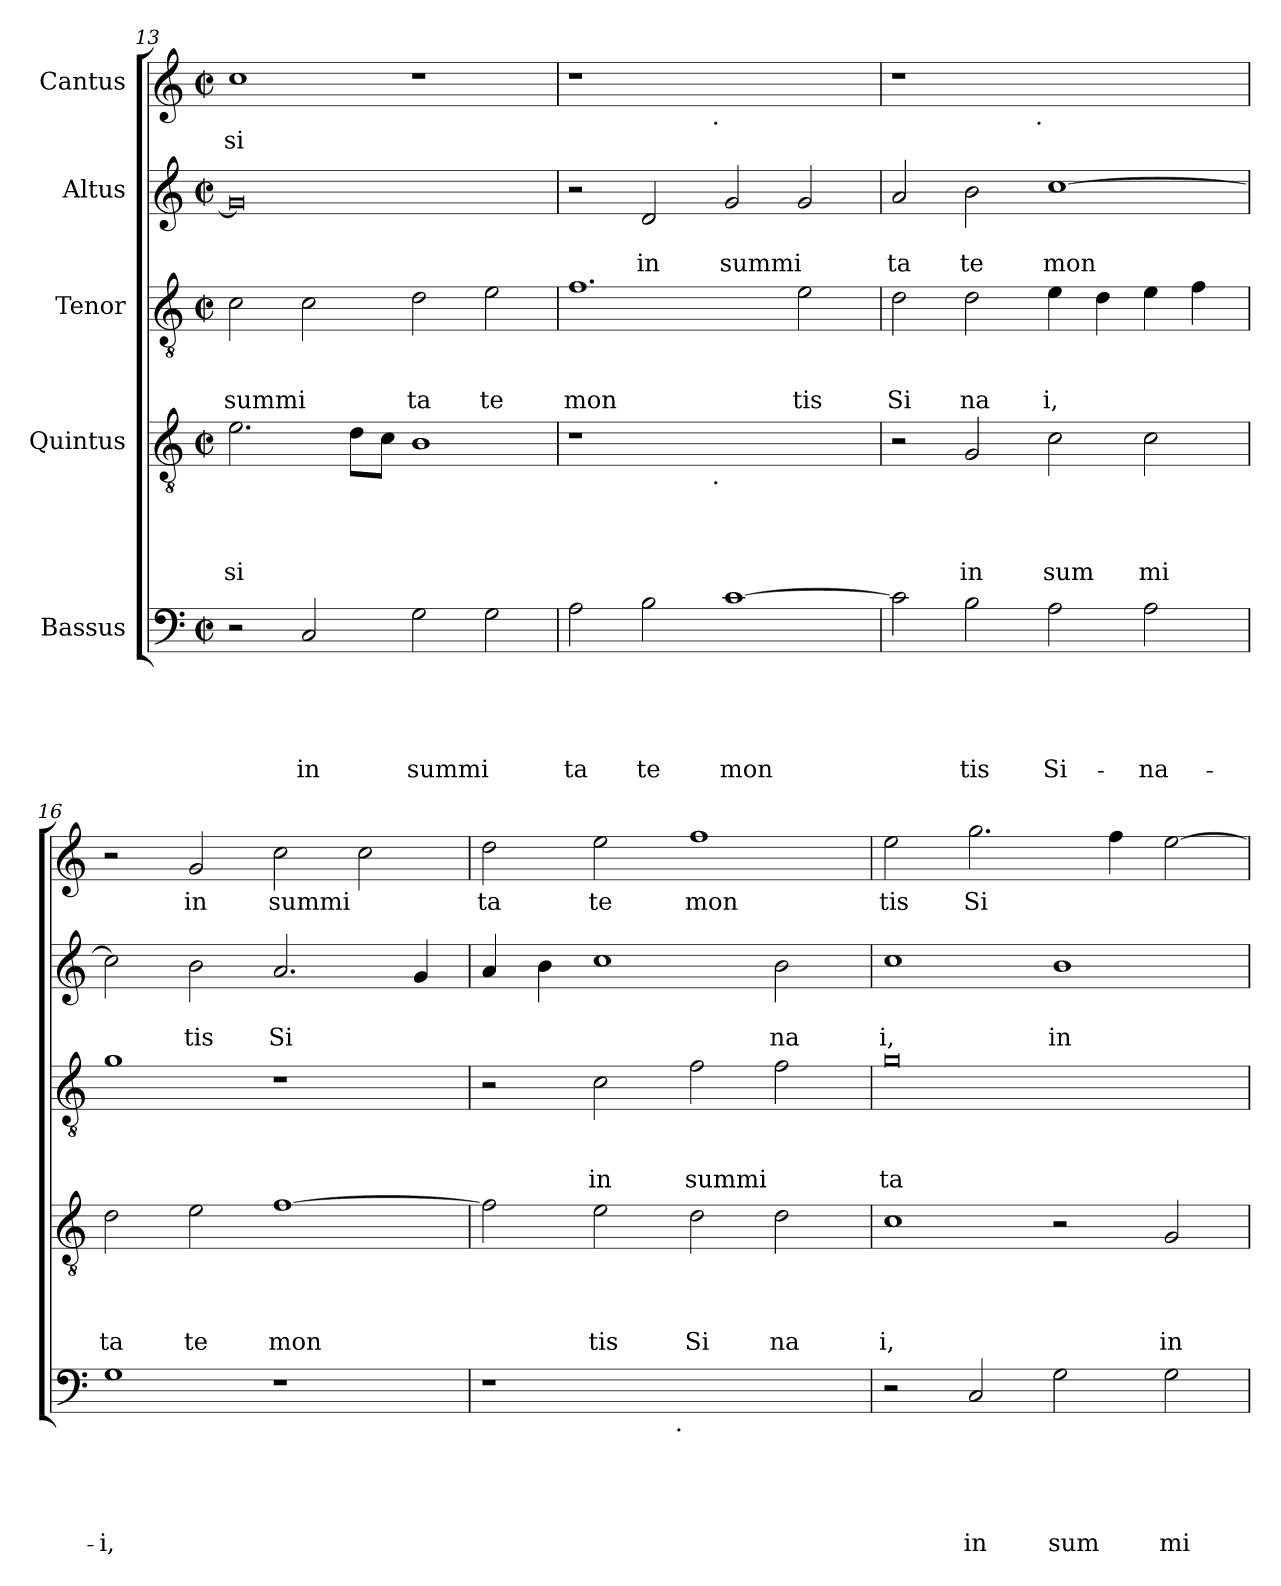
**kern	**text	**text	**text	**text	**text	**kern	**text	**text	**text	**text	**kern	**text	**text	**text	**kern	**text	**text	**kern	**text
*part5	*part5	*part5	*part5	*part5	*part5	*part4	*part4	*part4	*part4	*part4	*part3	*part3	*part3	*part3	*part2	*part2	*part2	*part1	*part1
*staff5	*staff5	*staff5	*staff5	*staff5	*staff5	*staff4	*staff4	*staff4	*staff4	*staff4	*staff3	*staff3	*staff3	*staff3	*staff2	*staff2	*staff2	*staff1	*staff1
*I"Bassus	*	*	*	*	*	*I"Quintus	*	*	*	*	*I"Tenor	*	*	*	*I"Altus	*	*	*I"Cantus	*
*clefF4	*	*	*	*	*	*clefGv2	*	*	*	*	*clefGv2	*	*	*	*clefG2	*	*	*clefG2	*
*k[]	*	*	*	*	*	*k[]	*	*	*	*	*k[]	*	*	*	*k[]	*	*	*k[]	*
*C:	*	*	*	*	*	*C:	*	*	*	*	*C:	*	*	*	*C:	*	*	*C:	*
*M2/2	*	*	*	*	*	*M2/2	*	*	*	*	*M2/2	*	*	*	*M2/2	*	*	*M2/2	*
*met(c|)	*	*	*	*	*	*met(c|)	*	*	*	*	*met(c|)	*	*	*	*met(c|)	*	*	*met(c|)	*
=13	=13	=13	=13	=13	=13	=13	=13	=13	=13	=13	=13	=13	=13	=13	=13	=13	=13	=13	=13
!	!	!	!	!	!	!	!	!	!	!LO:LY:b	!	!	!	!LO:LY:b	!	!	!	!	!LO:LY:b
2r	.	.	.	.	.	2.e\	.	.	.	-si	2c\	.	.	summi	0g]	.	.	1cc	-si
!	!	!	!	!	!LO:LY:b	!	!	!	!	!	!	!	!	!	!	!	!	!	!
2C/	.	.	.	.	in	.	.	.	.	.	2c\	.	.	.	.	.	.	.	.
.	.	.	.	.	.	8d\L	.	.	.	.	.	.	.	.	.	.	.	.	.
.	.	.	.	.	.	8c\J	.	.	.	.	.	.	.	.	.	.	.	.	.
!	!	!	!	!	!LO:LY:b	!	!	!	!	!	!	!	!	!LO:LY:b	!	!	!	!	!
2G\	.	.	.	.	summi	1B	.	.	.	.	2d\	.	.	ta	.	.	.	1r	.
!	!	!	!	!	!	!	!	!	!	!	!	!	!	!LO:LY:b	!	!	!	!	!
2G\	.	.	.	.	.	.	.	.	.	.	2e\	.	.	te	.	.	.	.	.
=14	=14	=14	=14	=14	=14	=14	=14	=14	=14	=14	=14	=14	=14	=14	=14	=14	=14	=14	=14
!	!	!	!	!	!LO:LY:b	!	!	!	!	!	!	!	!	!LO:LY:b	!	!	!	!	!
*	*	*	*	*	*	*^	*	*	*	*	*	*	*	*	*	*	*	*^	*
2A\	.	.	.	.	ta	1r	2ryy	.	.	.	.	1.f	.	.	mon	2r	.	.	1r	2ryy	.
!	!	!	!	!	!LO:LY:b	!	!	!	!	!	!	!	!	!	!	!	!	!LO:LY:b	!	!	!
2B\	.	.	.	.	te	.	4...ryy	.	.	.	.	.	.	.	.	2d/	.	in	.	4...ryy	.
!	!	!	!	!	!	!	!	!	!	!	!	!	!	!	!	!	!	!	!	!LO:TX:b:t=.	!
!	!	!	!	!	!	!	!LO:TX:b:t=.	!	!	!	!	!	!	!	!	!	!	!	!	!	!
.	.	.	.	.	.	.	1ryy	.	.	.	.	.	.	.	.	.	.	.	.	1ryy	.
!	!	!	!	!	!LO:LY:b	!	!	!	!	!	!	!	!	!	!	!	!	!LO:LY:b	!	!	!
[<1c	.	.	.	.	mon	1ryy	.	.	.	.	.	.	.	.	.	2g/	.	summi	1ryy	.	.
!	!	!	!	!	!	!	!	!	!	!	!	!	!	!	!LO:LY:b	!	!	!	!	!	!
.	.	.	.	.	.	.	.	.	.	.	.	2e\	.	.	tis	2g/	.	.	.	.	.
.	.	.	.	.	.	.	32ryy	.	.	.	.	.	.	.	.	.	.	.	.	32ryy	.
!!LO:LB:g=z	!!
=15	=15	=15	=15	=15	=15	=15	=15	=15	=15	=15	=15	=15	=15	=15	=15	=15	=15	=15	=15	=15	=15
!	!	!	!	!	!	!	!	!	!	!	!	!	!	!	!LO:LY:b	!	!	!LO:LY:b	!	!	!
*	*	*	*	*	*	*v	*v	*	*	*	*	*	*	*	*	*	*	*	*	*	*
2c\]	.	.	.	.	.	2r	.	.	.	.	2d\	.	.	Si	2a/	.	ta	1r	2ryy	.
!	!	!	!	!	!LO:LY:b	!	!	!	!	!LO:LY:b	!	!	!	!LO:LY:b	!	!	!LO:LY:b	!	!	!
2B\	.	.	.	.	tis	2G/	.	.	.	in	2d\	.	.	na	2b\	.	te	.	4...ryy	.
!	!	!	!	!	!	!	!	!	!	!	!	!	!	!	!	!	!	!	!LO:TX:b:t=.	!
.	.	.	.	.	.	.	.	.	.	.	.	.	.	.	.	.	.	.	1ryy	.
!	!	!	!	!	!LO:LY:b	!	!	!	!	!LO:LY:b	!	!	!	!LO:LY:b	!	!	!LO:LY:b	!	!	!
2A\	.	.	.	.	Si-	2c\	.	.	.	sum	4e\	.	.	i,	[>1cc	.	mon	1ryy	.	.
.	.	.	.	.	.	.	.	.	.	.	4d\	.	.	.	.	.	.	.	.	.
!	!	!	!	!	!LO:LY:b	!	!	!	!	!LO:LY:b	!	!	!	!	!	!	!	!	!	!
2A\	.	.	.	.	-na-	2c\	.	.	.	mi	4e\	.	.	.	.	.	.	.	.	.
.	.	.	.	.	.	.	.	.	.	.	4f\	.	.	.	.	.	.	.	.	.
.	.	.	.	.	.	.	.	.	.	.	.	.	.	.	.	.	.	.	32ryy	.
=16	=16	=16	=16	=16	=16	=16	=16	=16	=16	=16	=16	=16	=16	=16	=16	=16	=16	=16	=16	=16
!	!	!	!	!	!LO:LY:b	!	!	!	!	!LO:LY:b	!	!	!	!	!	!	!	!	!	!
*	*	*	*	*	*	*	*	*	*	*	*	*	*	*	*	*	*	*v	*v	*
1G	.	.	.	.	-i,	2d\	.	.	.	ta	1g	.	.	.	2cc\]	.	.	2r	.
!	!	!	!	!	!	!	!	!	!	!LO:LY:b	!	!	!	!	!	!	!LO:LY:b	!	!LO:LY:b
.	.	.	.	.	.	2e\	.	.	.	te	.	.	.	.	2b\	.	tis	2g/	in
!	!	!	!	!	!	!	!	!	!	!LO:LY:b	!	!	!	!	!	!	!LO:LY:b	!	!LO:LY:b
1r	.	.	.	.	.	[>1f	.	.	.	mon	1r	.	.	.	2.a/	.	Si	2cc\	summi
.	.	.	.	.	.	.	.	.	.	.	.	.	.	.	.	.	.	2cc\	.
.	.	.	.	.	.	.	.	.	.	.	.	.	.	.	4g/	.	.	.	.
=17	=17	=17	=17	=17	=17	=17	=17	=17	=17	=17	=17	=17	=17	=17	=17	=17	=17	=17	=17
!	!	!	!	!	!	!	!	!	!	!	!	!	!	!	!	!	!	!	!LO:LY:b
*^	*	*	*	*	*	*	*	*	*	*	*	*	*	*	*	*	*	*	*
1r	2ryy	.	.	.	.	.	2f\]	.	.	.	.	2r	.	.	.	4a/	.	.	2dd\	ta
.	.	.	.	.	.	.	.	.	.	.	.	.	.	.	.	4b\	.	.	.	.
!	!	!	!	!	!	!	!	!	!	!	!LO:LY:b	!	!	!	!LO:LY:b	!	!	!	!	!LO:LY:b
.	4...ryy	.	.	.	.	.	2e\	.	.	.	tis	2c\	.	.	in	1cc	.	.	2ee\	te
!	!LO:TX:b:t=.	!	!	!	!	!	!	!	!	!	!	!	!	!	!	!	!	!	!	!
.	1ryy	.	.	.	.	.	.	.	.	.	.	.	.	.	.	.	.	.	.	.
!	!	!	!	!	!	!	!	!	!	!	!LO:LY:b	!	!	!	!LO:LY:b	!	!	!	!	!LO:LY:b
1ryy	.	.	.	.	.	.	2d\	.	.	.	Si	2f\	.	.	summi	.	.	.	1ff	mon
!	!	!	!	!	!	!	!	!	!	!	!LO:LY:b	!	!	!	!	!	!	!LO:LY:b	!	!
.	.	.	.	.	.	.	2d\	.	.	.	na	2f\	.	.	.	2b\	.	na	.	.
.	32ryy	.	.	.	.	.	.	.	.	.	.	.	.	.	.	.	.	.	.	.
=18	=18	=18	=18	=18	=18	=18	=18	=18	=18	=18	=18	=18	=18	=18	=18	=18	=18	=18	=18	=18
!	!	!	!	!	!	!	!	!	!	!	!LO:LY:b	!	!	!	!LO:LY:b	!	!	!LO:LY:b	!	!LO:LY:b
*v	*v	*	*	*	*	*	*	*	*	*	*	*	*	*	*	*	*	*	*	*
2r	.	.	.	.	.	1c	.	.	.	i,	0g	.	.	ta	1cc	.	i,	2ee\	tis
!	!	!	!	!	!LO:LY:b	!	!	!	!	!	!	!	!	!	!	!	!	!	!LO:LY:b
2C/	.	.	.	.	in	.	.	.	.	.	.	.	.	.	.	.	.	2.gg\	Si
!	!	!	!	!	!LO:LY:b	!	!	!	!	!	!	!	!	!	!	!	!LO:LY:b	!	!
2G\	.	.	.	.	sum	2r	.	.	.	.	.	.	.	.	1b	.	in	.	.
.	.	.	.	.	.	.	.	.	.	.	.	.	.	.	.	.	.	4ff\	.
!	!	!	!	!	!LO:LY:b	!	!	!	!	!LO:LY:b	!	!	!	!	!	!	!	!	!
2G\	.	.	.	.	mi-	2G/	.	.	.	in	.	.	.	.	.	.	.	[>2ee\	.
=	=	=	=	=	=	=	=	=	=	=	=	=	=	=	=	=	=	=	=
*-	*-	*-	*-	*-	*-	*-	*-	*-	*-	*-	*-	*-	*-	*-	*-	*-	*-	*-	*-
